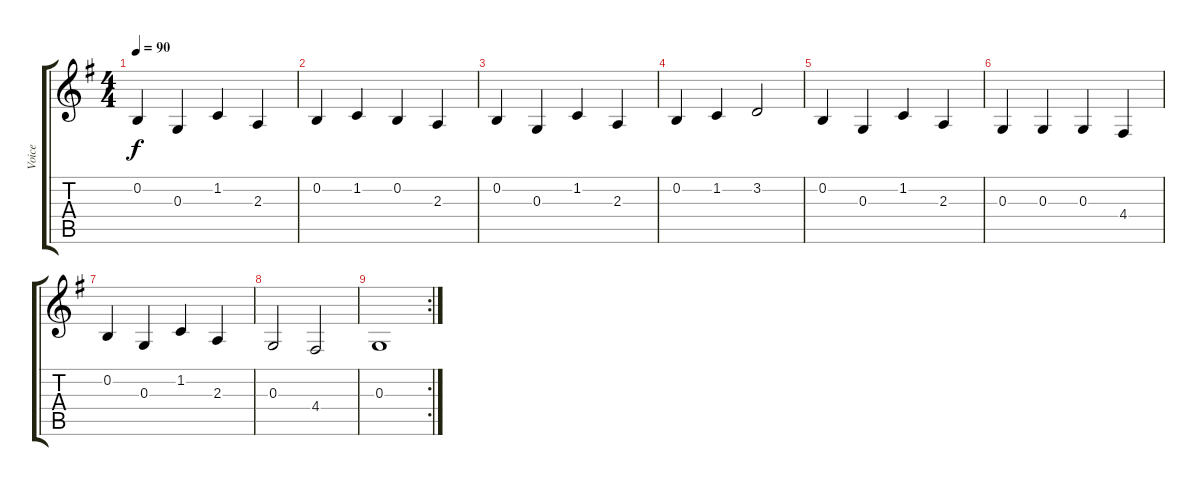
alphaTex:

\track ("Voice" "Voice") {instrument trumpet}
\staff {score tabs}
\tuning (E4 B3 G3 D3 A2 E2) {hide}
\ts (4 4)
\tempo 90
\clef g2
\ks g
0.2.4{dy f} 0.3.4 1.2.4 2.3.4 |
0.2.4 1.2.4 0.2.4 2.3.4 |
0.2.4 0.3.4 1.2.4 2.3.4 |
0.2.4 1.2.4 3.2.2 |
0.2.4 0.3.4 1.2.4 2.3.4 |
0.3.4 0.3.4 0.3.4 4.4.4 |
0.2.4 0.3.4 1.2.4 2.3.4 |
0.3.2 4.4.2 |
\rc 2
0.3.1
